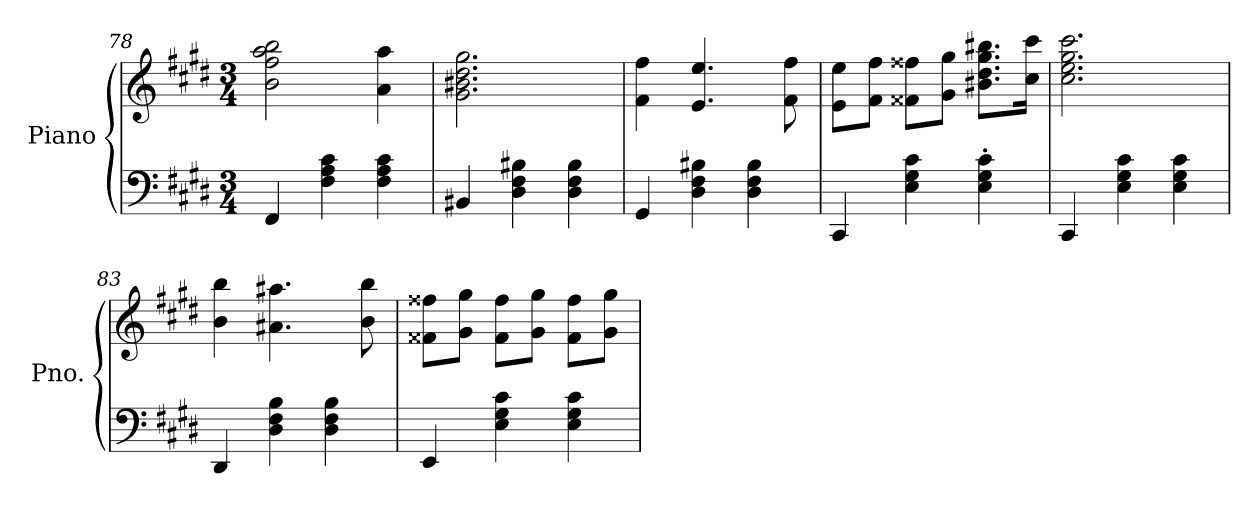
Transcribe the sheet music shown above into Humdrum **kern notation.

**kern	**kern
*part1	*part1
*staff2	*staff1
*I"Piano	*
*I'Pno.	*
*clefF4	*clefG2
*k[f#c#g#d#]	*k[f#c#g#d#]
*M3/4	*M3/4
=78	=78
4FF#/	2b\ 2ff#\ 2aa\ 2bb\
4F#\ 4A\ 4c#\	.
4F#\ 4A\ 4c#\	4a\ 4aa\
=79	=79
4BB#X/	2.g#\ 2.b#X\ 2.dd#\ 2.gg#\
4D#\ 4F#\ 4B#X\	.
4D#\ 4F#\ 4B#\	.
=80	=80
4GG#/	4f#\ 4ff#\
4D#\ 4F#\ 4B#X\	4.e/ 4.ee/
4D#\ 4F#\ 4B#\	.
.	8f#\ 8ff#\
=81	=81
4CC#/	8e\ 8ee\L
.	8f#\ 8ff#\J
4E\ 4G#\ 4c#\	8f##X\ 8ff##X\L
.	8g#\ 8gg#\J
4E\' 4G#\' 4c#\'	8.b#X\ 8.dd#\ 8.gg#\ 8.bb#X\L
.	16cc#\ 16ccc#\Jk
!!LO:LB:g=z
=82	=82
4CC#/	2.cc#\ 2.ee\ 2.gg#\ 2.ccc#\
4E\ 4G#\ 4c#\	.
4E\ 4G#\ 4c#\	.
=83	=83
4DD#/	4b\ 4bb\
4D#\ 4F#\ 4B\	4.a#X\ 4.aa#X\
4D#\ 4F#\ 4B\	.
.	8b\ 8bb\
=84	=84
4EE/	8f##X\ 8ff##X\L
.	8g#\ 8gg#\J
4E\ 4G#\ 4c#\	8f##\ 8ff##\L
.	8g#\ 8gg#\J
4E\ 4G#\ 4c#\	8f##\ 8ff##\L
.	8g#\ 8gg#\J
=	=
*-	*-
